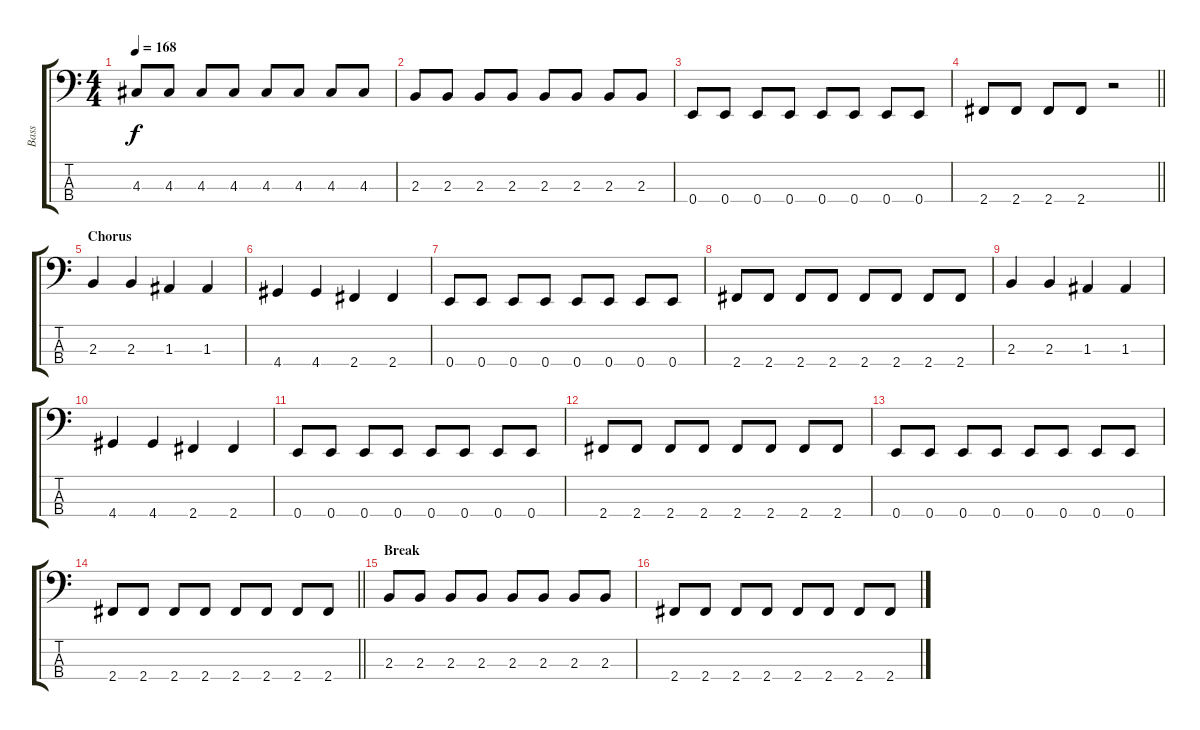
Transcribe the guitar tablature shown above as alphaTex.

\track ("Bass" "Bass") {instrument electricbassfinger}
\staff {score tabs}
\tuning (G2 D2 A1 E1) {hide}
\ts (4 4)
\tempo 168
\clef f4
\ks c
4.3.8{dy f} 4.3.8 4.3.8 4.3.8 4.3.8 4.3.8 4.3.8 4.3.8 |
2.3.8 2.3.8 2.3.8 2.3.8 2.3.8 2.3.8 2.3.8 2.3.8 |
0.4.8 0.4.8 0.4.8 0.4.8 0.4.8 0.4.8 0.4.8 0.4.8 |
\barLineRight lightlight
2.4.8 2.4.8 2.4.8 2.4.8 r.2 |
\section ("" "Chorus")
2.3.4 2.3.4 1.3.4 1.3.4 |
4.4.4 4.4.4 2.4.4 2.4.4 |
0.4.8 0.4.8 0.4.8 0.4.8 0.4.8 0.4.8 0.4.8 0.4.8 |
2.4.8 2.4.8 2.4.8 2.4.8 2.4.8 2.4.8 2.4.8 2.4.8 |
2.3.4 2.3.4 1.3.4 1.3.4 |
4.4.4 4.4.4 2.4.4 2.4.4 |
0.4.8 0.4.8 0.4.8 0.4.8 0.4.8 0.4.8 0.4.8 0.4.8 |
2.4.8 2.4.8 2.4.8 2.4.8 2.4.8 2.4.8 2.4.8 2.4.8 |
0.4.8 0.4.8 0.4.8 0.4.8 0.4.8 0.4.8 0.4.8 0.4.8 |
\barLineRight lightlight
2.4.8 2.4.8 2.4.8 2.4.8 2.4.8 2.4.8 2.4.8 2.4.8 |
\section ("" "Break")
2.3.8 2.3.8 2.3.8 2.3.8 2.3.8 2.3.8 2.3.8 2.3.8 |
2.4.8 2.4.8 2.4.8 2.4.8 2.4.8 2.4.8 2.4.8 2.4.8
